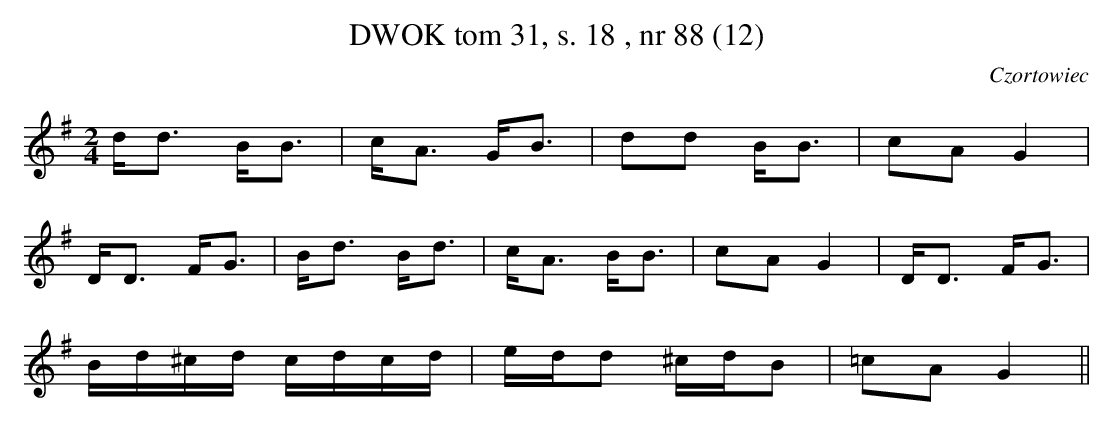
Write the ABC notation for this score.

X:1
T: DWOK tom 31, s. 18 , nr 88 (12)
O: Czortowiec
L:1/16
M:2/4
K:G
dd3 BB3|cA3 GB3|d2d2 BB3|c2A2G4|
DD3 FG3|Bd3 Bd3|cA3 BB3|c2A2G4|DD3 FG3|
Bd^cd cdcd|edd2 ^cdB2|=c2A2G4||
